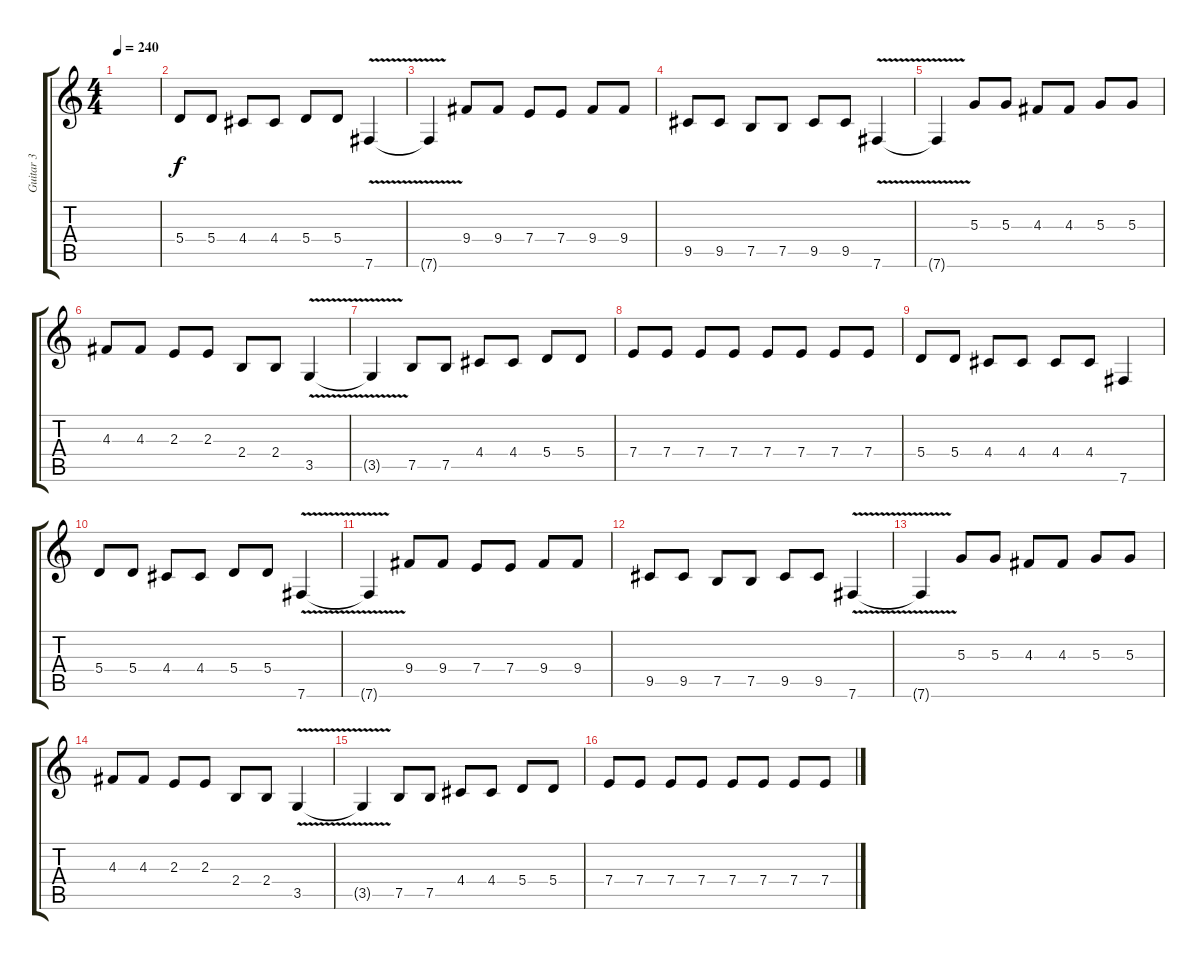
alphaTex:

\track ("Guitar 3" "Guitar 3") {instrument distortionguitar}
\staff {score tabs}
\tuning (B3 Gb3 D3 A2 E2 B1) {hide}
\ts (4 4)
\tempo 240
\clef g2
\ks c
|
5.4.8 5.4.8 4.4.8 4.4.8 5.4.8 5.4.8 7.6{v}.4 |
7.6{t}.4 9.4.8 9.4.8 7.4.8 7.4.8 9.4.8 9.4.8 |
9.5.8 9.5.8 7.5.8 7.5.8 9.5.8 9.5.8 7.6{v}.4 |
7.6{t}.4 5.3.8 5.3.8 4.3.8 4.3.8 5.3.8 5.3.8 |
4.3.8 4.3.8 2.3.8 2.3.8 2.4.8 2.4.8 3.5{v}.4 |
3.5{t}.4 7.5.8 7.5.8 4.4.8 4.4.8 5.4.8 5.4.8 |
7.4.8 7.4.8 7.4.8 7.4.8 7.4.8 7.4.8 7.4.8 7.4.8 |
5.4.8 5.4.8 4.4.8 4.4.8 4.4.8 4.4.8 7.6.4 |
5.4.8 5.4.8 4.4.8 4.4.8 5.4.8 5.4.8 7.6{v}.4 |
7.6{t}.4 9.4.8 9.4.8 7.4.8 7.4.8 9.4.8 9.4.8 |
9.5.8 9.5.8 7.5.8 7.5.8 9.5.8 9.5.8 7.6{v}.4 |
7.6{t}.4 5.3.8 5.3.8 4.3.8 4.3.8 5.3.8 5.3.8 |
4.3.8 4.3.8 2.3.8 2.3.8 2.4.8 2.4.8 3.5{v}.4 |
3.5{t}.4 7.5.8 7.5.8 4.4.8 4.4.8 5.4.8 5.4.8 |
7.4.8 7.4.8 7.4.8 7.4.8 7.4.8 7.4.8 7.4.8 7.4.8
